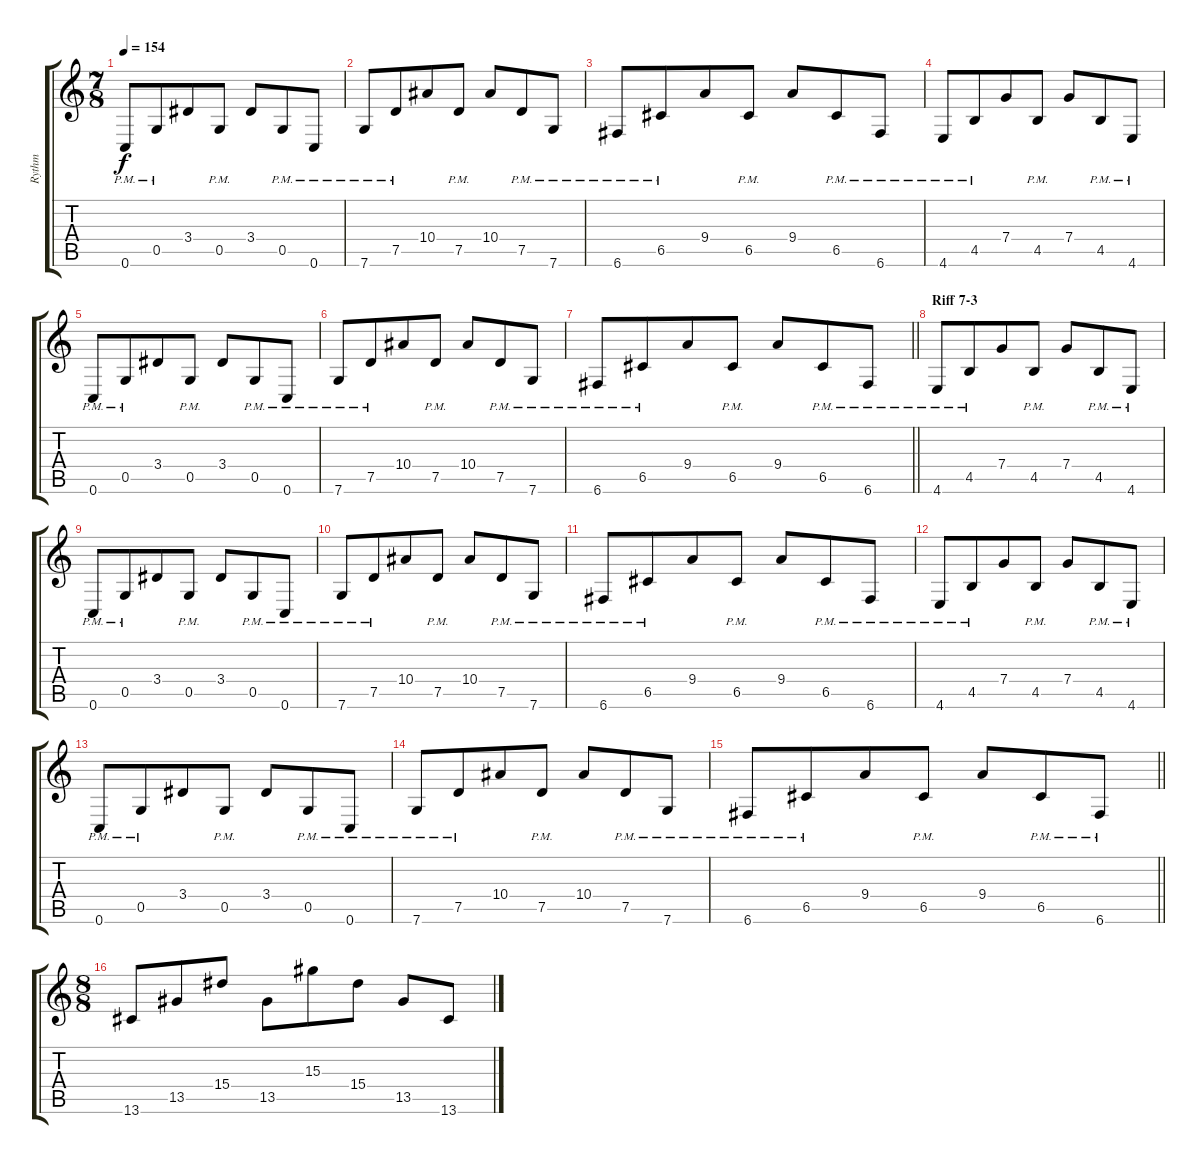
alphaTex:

\track ("Rythm" "Rythm") {instrument distortionguitar}
\staff {score tabs}
\tuning (D4 A3 F3 C3 G2 C2) {hide}
\ts (7 8)
\tempo 154
\clef g2
\ks c
0.6{pm}.8{dy f} 0.5{pm}.8 3.4.8 0.5{pm}.8 3.4.8 0.5{pm}.8 0.6{pm}.8 |
7.6{pm}.8 7.5{pm}.8 10.4.8 7.5{pm}.8 10.4.8 7.5{pm}.8 7.6{pm}.8 |
6.6{pm}.8 6.5{pm}.8 9.4.8 6.5{pm}.8 9.4.8 6.5{pm}.8 6.6{pm}.8 |
4.6{pm}.8 4.5{pm}.8 7.4.8 4.5{pm}.8 7.4.8 4.5{pm}.8 4.6{pm}.8 |
0.6{pm}.8 0.5{pm}.8 3.4.8 0.5{pm}.8 3.4.8 0.5{pm}.8 0.6{pm}.8 |
7.6{pm}.8 7.5{pm}.8 10.4.8 7.5{pm}.8 10.4.8 7.5{pm}.8 7.6{pm}.8 |
\barLineRight lightlight
6.6{pm}.8 6.5{pm}.8 9.4.8 6.5{pm}.8 9.4.8 6.5{pm}.8 6.6{pm}.8 |
\section ("" "Riff 7-3")
4.6{pm}.8 4.5{pm}.8 7.4.8 4.5{pm}.8 7.4.8 4.5{pm}.8 4.6{pm}.8 |
0.6{pm}.8 0.5{pm}.8 3.4.8 0.5{pm}.8 3.4.8 0.5{pm}.8 0.6{pm}.8 |
7.6{pm}.8 7.5{pm}.8 10.4.8 7.5{pm}.8 10.4.8 7.5{pm}.8 7.6{pm}.8 |
6.6{pm}.8 6.5{pm}.8 9.4.8 6.5{pm}.8 9.4.8 6.5{pm}.8 6.6{pm}.8 |
4.6{pm}.8 4.5{pm}.8 7.4.8 4.5{pm}.8 7.4.8 4.5{pm}.8 4.6{pm}.8 |
0.6{pm}.8 0.5{pm}.8 3.4.8 0.5{pm}.8 3.4.8 0.5{pm}.8 0.6{pm}.8 |
7.6{pm}.8 7.5{pm}.8 10.4.8 7.5{pm}.8 10.4.8 7.5{pm}.8 7.6{pm}.8 |
\barLineRight lightlight
6.6{pm}.8 6.5{pm}.8 9.4.8 6.5{pm}.8 9.4.8 6.5{pm}.8 6.6{pm}.8 |
\ts (8 8)
\section ("" "")
13.6.8 13.5.8 15.4.8 13.5.8 15.3.8 15.4.8 13.5.8 13.6{sl}.8
